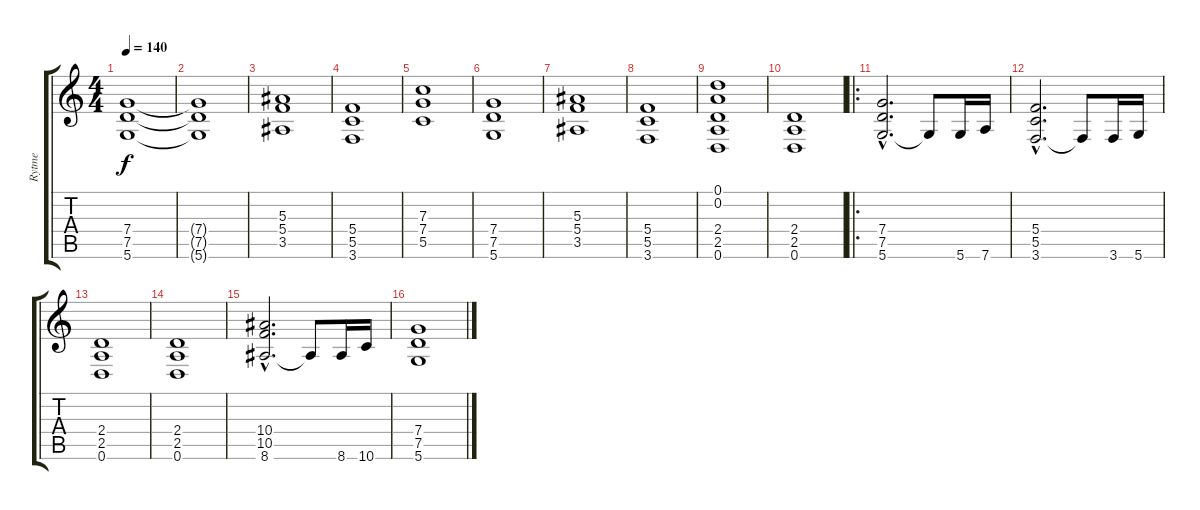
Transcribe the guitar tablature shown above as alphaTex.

\track ("Rytme" "Rytme") {instrument distortionguitar}
\staff {score tabs}
\tuning (D4 A3 F3 C3 G2 D2) {hide}
\ts (4 4)
\tempo 140
\clef g2
\ks c
(7.4 7.5 5.6).1{dy f} |
(7.4{t} 7.5{t} 5.6{t}).1 |
(5.3 5.4 3.5).1 |
(5.4 5.5 3.6).1 |
(7.3 7.4 5.5).1 |
(7.4 7.5 5.6).1 |
(5.3 5.4 3.5).1 |
(5.4 5.5 3.6).1 |
(0.1 0.2 2.4 2.5 0.6).1 |
(2.4 2.5 0.6).1 |
\ro
(7.4{hac} 7.5{hac} 5.6{hac}).2{d} 5.6{t}.8 5.6.16 7.6.16 |
(5.4{hac} 5.5{hac} 3.6{hac}).2{d} 3.6{t}.8 3.6.16 5.6.16 |
(2.4 2.5 0.6).1 |
(2.4 2.5 0.6).1 |
(10.4{hac} 10.5{hac} 8.6{hac}).2{d} 8.6{t}.8 8.6.16 10.6.16 |
(7.4 7.5 5.6).1
